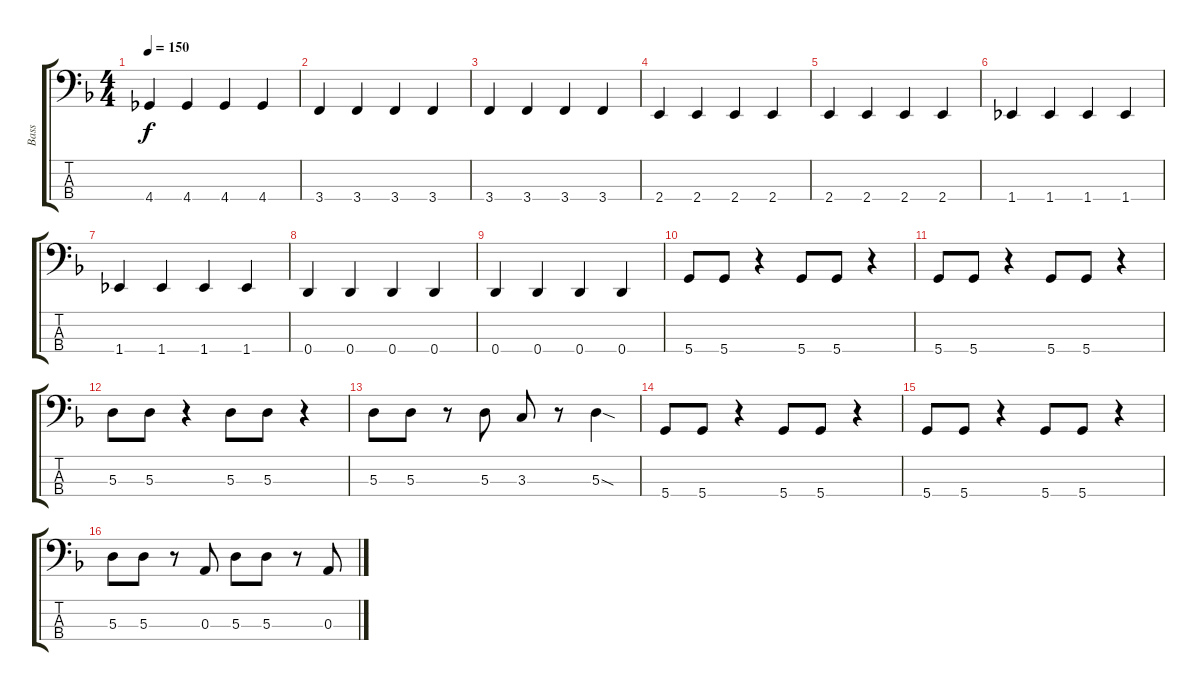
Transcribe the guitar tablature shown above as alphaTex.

\track ("Bass" "Bass") {instrument electricbasspick}
\staff {score tabs}
\tuning (G2 D2 A1 D1) {hide}
\ts (4 4)
\tempo 150
\clef f4
\ks f
4.4.4{dy f} 4.4.4 4.4.4 4.4.4 |
3.4.4 3.4.4 3.4.4 3.4.4 |
3.4.4 3.4.4 3.4.4 3.4.4 |
2.4.4 2.4.4 2.4.4 2.4.4 |
2.4.4 2.4.4 2.4.4 2.4.4 |
1.4.4 1.4.4 1.4.4 1.4.4 |
1.4.4 1.4.4 1.4.4 1.4.4 |
0.4.4 0.4.4 0.4.4 0.4.4 |
0.4.4 0.4.4 0.4.4 0.4.4 |
5.4.8 5.4.8 r.4 5.4.8 5.4.8 r.4 |
5.4.8 5.4.8 r.4 5.4.8 5.4.8 r.4 |
5.3.8 5.3.8 r.4 5.3.8 5.3.8 r.4 |
5.3.8 5.3.8 r.8 5.3.8 3.3.8 r.8 5.3{sod}.4 |
5.4.8 5.4.8 r.4 5.4.8 5.4.8 r.4 |
5.4.8 5.4.8 r.4 5.4.8 5.4.8 r.4 |
5.3.8 5.3.8 r.8 0.3.8 5.3.8 5.3.8 r.8 0.3.8
